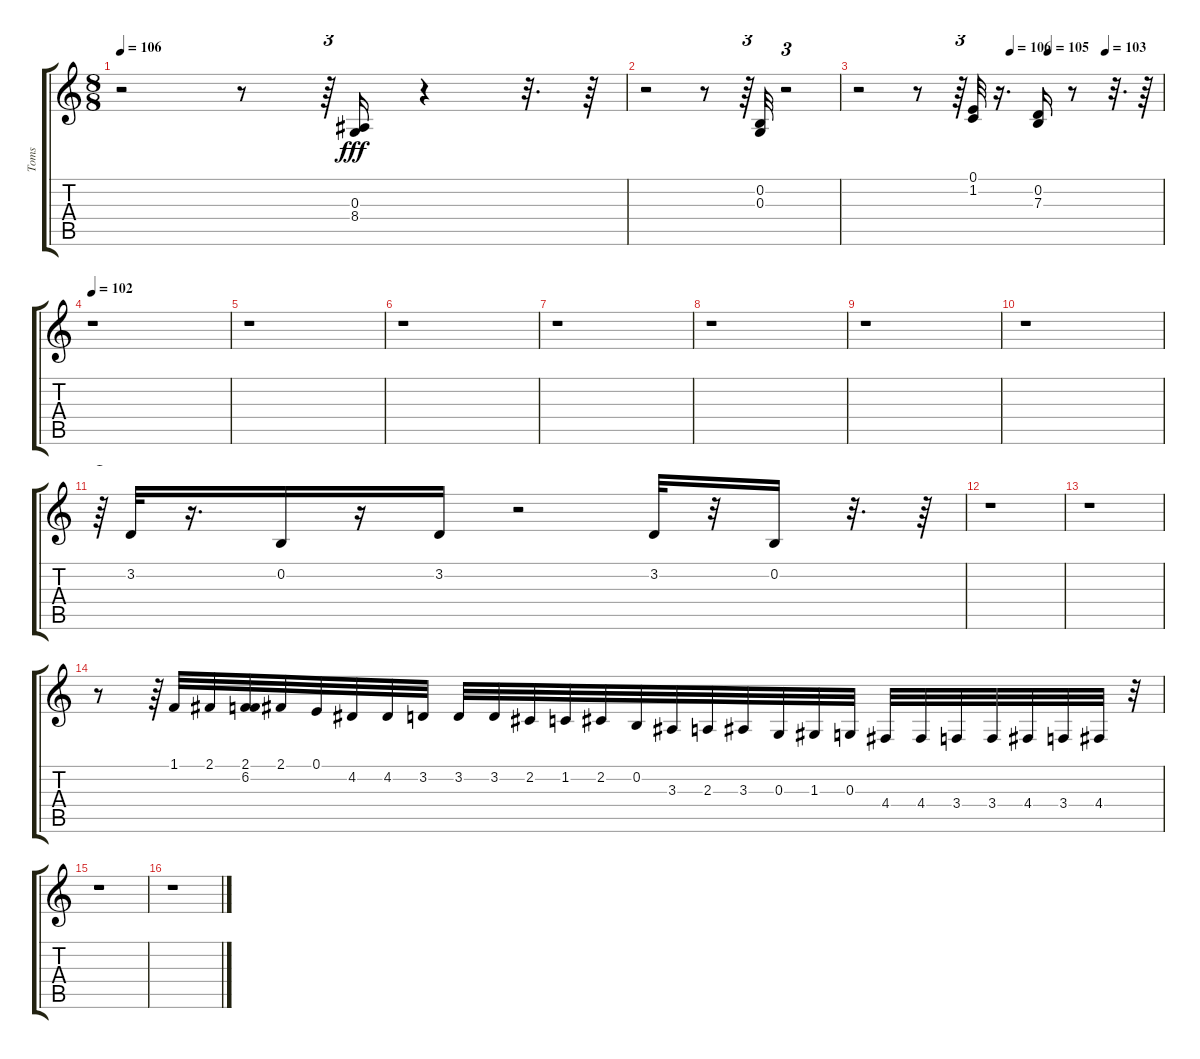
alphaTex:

\track ("Toms" "Toms") {instrument melodictom}
\staff {score tabs}
\tuning (E4 B3 G3 D3 A2 E2) {hide}
\ts (8 8)
\tempo 106
\clef g2
\ks c
r.2{dy fff} r.8 r.64{tu (3 2)} (0.3 8.4).16 r.4 r.32{d} r.64 |
r.2 r.8 r.64{tu (3 2)} (0.2 0.3).32 r.2{tu (3 2)} |
\tempo (106 0.5)
\tempo (105 0.625)
\tempo (103 0.8125)
r.2 r.8 r.64{tu (3 2)} (0.1 1.2).32 r.16{d} (0.2 7.3).16 r.8 r.32{d} r.64 |
\tempo 102
r.1 |
r.1 |
r.1 |
r.1 |
r.1 |
r.1 |
r.1 |
r.64{tu (3 2)} 3.2.32 r.16{d} 0.2.16 r.16 3.2.16 r.2 3.2.32 r.32 0.2.16 r.32{d} r.64 |
r.1 |
r.1 |
r.8 r.64{tu (3 2)} 1.1.32 2.1.32 (2.1 6.2).32 2.1.32 0.1.32 4.2.32 4.2.32 3.2.32 3.2.32 3.2.32 2.2.32 1.2.32 2.2.32 0.2.32 3.3.32 2.3.32 3.3.32 0.3.32 1.3.32 0.3.32 4.4.32 4.4.32 3.4.32 3.4.32 4.4.32 3.4.32 4.4.32 r.32{tu (3 2)} |
r.1 |
r.1
